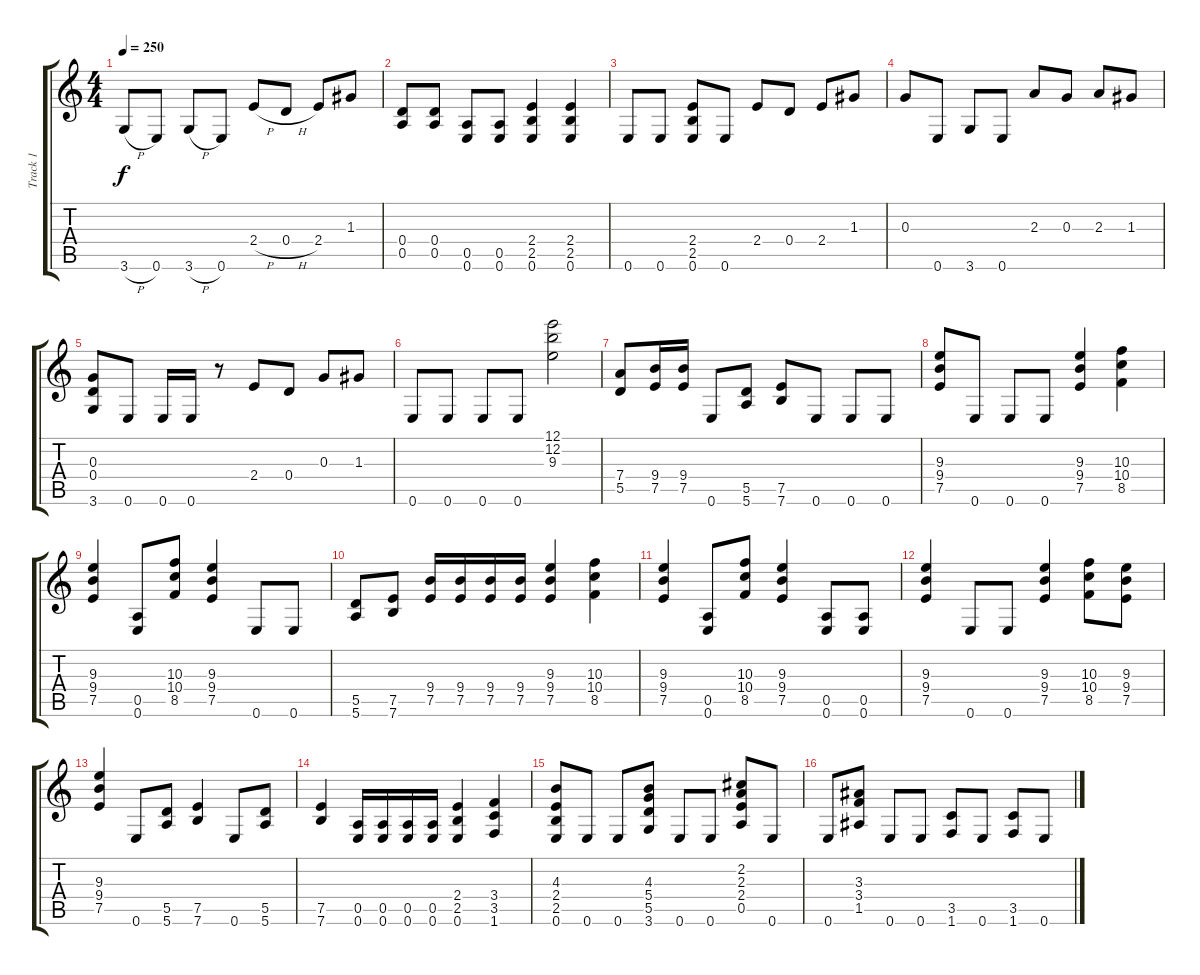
\track ("Track 1" "Track 1") {instrument overdrivenguitar}
\staff {score tabs}
\tuning (E4 B3 G3 D3 A2 E2) {hide}
\ts (4 4)
\tempo 250
\clef g2
\ks c
3.6{h}.8{dy f} 0.6.8 3.6{h}.8 0.6.8 2.4{h}.8 0.4{h}.8 2.4.8 1.3.8 |
(0.4 0.5).8 (0.4 0.5).8 (0.5 0.6).8 (0.5 0.6).8 (2.4 2.5 0.6).4 (2.4 2.5 0.6).4 |
0.6.8 0.6.8 (2.4 2.5 0.6).8 0.6.8 2.4.8 0.4.8 2.4.8 1.3.8 |
0.3.8 0.6.8 3.6.8 0.6.8 2.3.8 0.3.8 2.3.8 1.3.8 |
(0.3 0.4 3.6).8 0.6.8 0.6.16 0.6.16 r.8 2.4.8 0.4.8 0.3.8 1.3.8 |
0.6.8 0.6.8 0.6.8 0.6.8 (12.1 12.2 9.3).2 |
(7.4 5.5).8 (9.4 7.5).16 (9.4 7.5).16 0.6.8 (5.5 5.6).8 (7.5 7.6).8 0.6.8 0.6.8 0.6.8 |
(9.3 9.4 7.5).8 0.6.8 0.6.8 0.6.8 (9.3 9.4 7.5).4 (10.3 10.4 8.5).4 |
(9.3 9.4 7.5).4 (0.5 0.6).8 (10.3 10.4 8.5).8 (9.3 9.4 7.5).4 0.6.8 0.6.8 |
(5.5 5.6).8 (7.5 7.6).8 (9.4 7.5).16 (9.4 7.5).16 (9.4 7.5).16 (9.4 7.5).16 (9.3 9.4 7.5).4 (10.3 10.4 8.5).4 |
(9.3 9.4 7.5).4 (0.5 0.6).8 (10.3 10.4 8.5).8 (9.3 9.4 7.5).4 (0.5 0.6).8 (0.5 0.6).8 |
(9.3 9.4 7.5).4 0.6.8 0.6.8 (9.3 9.4 7.5).4 (10.3 10.4 8.5).8 (9.3 9.4 7.5).8 |
(9.3 9.4 7.5).4 0.6.8 (5.5 5.6).8 (7.5 7.6).4 0.6.8 (5.5 5.6).8 |
(7.5 7.6).4 (0.5 0.6).16 (0.5 0.6).16 (0.5 0.6).16 (0.5 0.6).16 (2.4 2.5 0.6).4 (3.4 3.5 1.6).4 |
(4.3 2.4 2.5 0.6).8 0.6.8 0.6.8 (4.3 5.4 5.5 3.6).8 0.6.8 0.6.8 (2.2 2.3 2.4 0.5).8 0.6.8 |
0.6.8 (3.3 3.4 1.5).8 0.6.8 0.6.8 (3.5 1.6).8 0.6.8 (3.5 1.6).8 0.6.8
